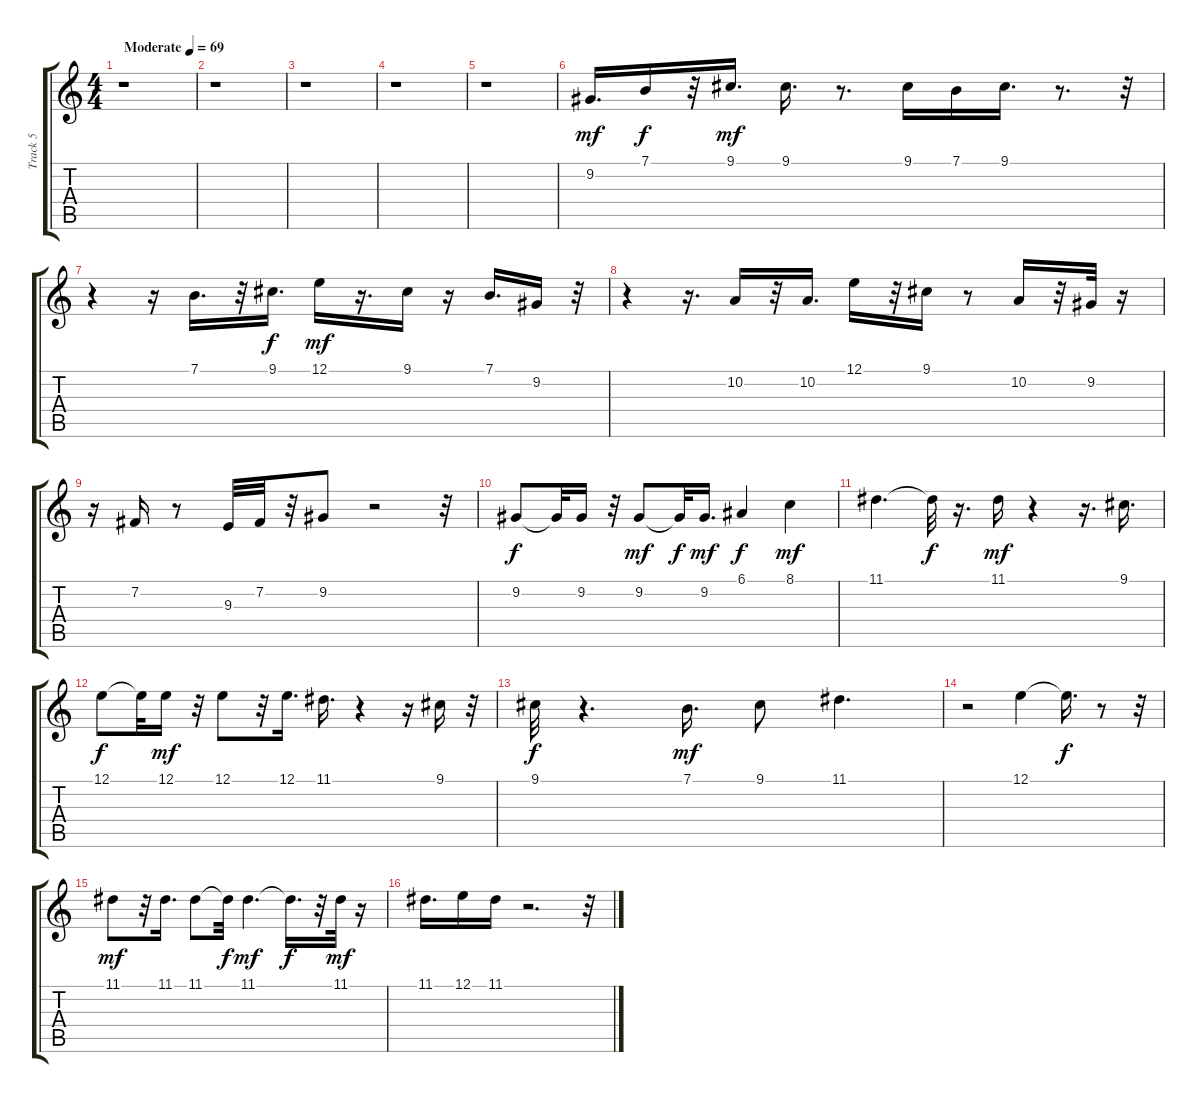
\track ("Track 5" "Track 5") {instrument sopranosax}
\staff {score tabs}
\tuning (E4 B3 G3 D3 A2 E2) {hide}
\ts (4 4)
\tempo (69 "Moderate")
\clef g2
\ks c
r.1{dy mf instrument sopranosax} |
r.1 |
r.1 |
r.1 |
r.1 |
9.2.16{d} 7.1.16{dy f} r.32 9.1.16{d dy mf} 9.1.16{d} r.8{d} 9.1.16 7.1.16 9.1.16{d} r.8{d} r.32 |
r.4 r.16 7.1.16{d} r.32 9.1.16{d dy f} 12.1.16{dy mf} r.16{d} 9.1.16 r.16 7.1.16{d} 9.2.16 r.32 |
r.4 r.16{d} 10.2.16 r.32 10.2.16{d} 12.1.16 r.32 9.1.16 r.8 10.2.16 r.32 9.2.32 r.16 |
r.16 7.2.16 r.8 9.3.32 7.2.32 r.32 9.2.8 r.2 r.32 |
9.2.8{dy f} 9.2{t}.32 9.2.16 r.32 9.2.8{dy mf} 9.2{t}.32{dy f} 9.2.16{d dy mf} 6.1.4{dy f} 8.1.4{dy mf} |
11.1.4{d} 11.1{t}.32{dy f} r.16{d} 11.1.16{dy mf} r.4 r.16{d} 9.1.16{d} |
12.1.8{dy f} 12.1{t}.32 12.1.16{dy mf} r.32 12.1.8 r.32 12.1.16{d} 11.1.16{d} r.4 r.16 9.1.16 r.32 |
9.1.32{dy f} r.4{d} 7.1.16{d dy mf} 9.1.8 11.1.4{d} |
r.2 12.1.4 12.1{t}.16{d dy f} r.8 r.32 |
11.1.8{dy mf} r.32 11.1.16{d} 11.1.8 11.1{t}.32{dy f} 11.1.4{d dy mf} 11.1{t}.16{d dy f} r.32 11.1.32{dy mf} r.16 |
11.1.16{d} 12.1.16 11.1.16 r.2{d} r.32
